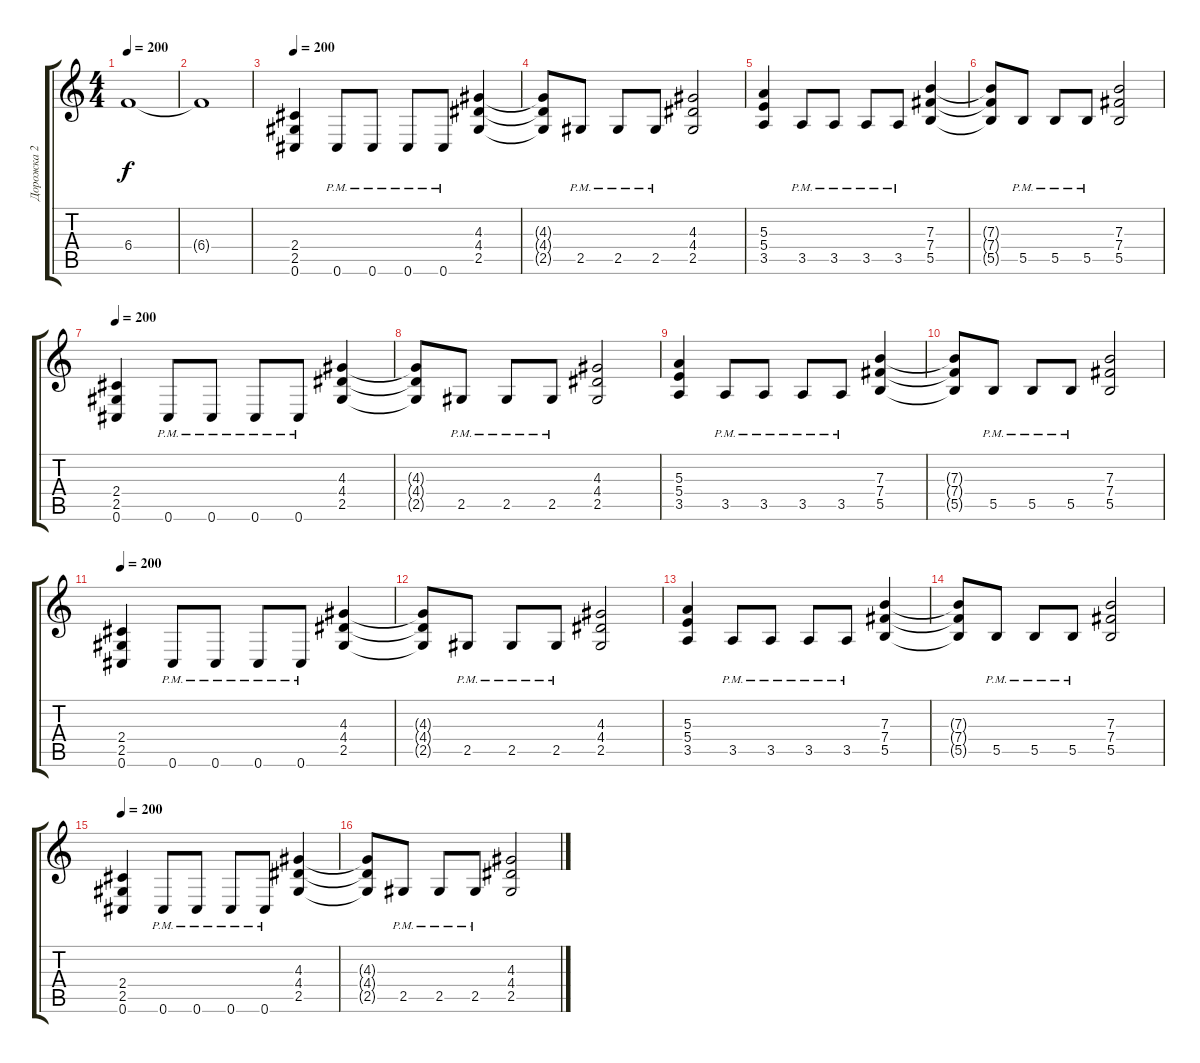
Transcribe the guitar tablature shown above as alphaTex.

\track ("Дорожка 2" "Дорожка 2") {instrument overdrivenguitar}
\staff {score tabs}
\tuning (Db4 Ab3 E3 B2 Gb2 Db2) {hide}
\ts (4 4)
\tempo 200
\clef g2
\ks c
6.4{t}.1{dy f} |
6.4{t}.1 |
\tempo 200
(2.4 2.5 0.6).4 0.6{pm}.8 0.6{pm}.8 0.6{pm}.8 0.6{pm}.8 (4.3 4.4 2.5).4 |
(4.3{t} 4.4{t} 2.5{t}).8 2.5{pm}.8 2.5{pm}.8 2.5{pm}.8 (4.3 4.4 2.5).2 |
(5.3 5.4 3.5).4 3.5{pm}.8 3.5{pm}.8 3.5{pm}.8 3.5{pm}.8 (7.3 7.4 5.5).4 |
(7.3{t} 7.4{t} 5.5{t}).8 5.5{pm}.8 5.5{pm}.8 5.5{pm}.8 (7.3 7.4 5.5).2 |
\tempo 200
(2.4 2.5 0.6).4 0.6{pm}.8 0.6{pm}.8 0.6{pm}.8 0.6{pm}.8 (4.3 4.4 2.5).4 |
(4.3{t} 4.4{t} 2.5{t}).8 2.5{pm}.8 2.5{pm}.8 2.5{pm}.8 (4.3 4.4 2.5).2 |
(5.3 5.4 3.5).4 3.5{pm}.8 3.5{pm}.8 3.5{pm}.8 3.5{pm}.8 (7.3 7.4 5.5).4 |
(7.3{t} 7.4{t} 5.5{t}).8 5.5{pm}.8 5.5{pm}.8 5.5{pm}.8 (7.3 7.4 5.5).2 |
\tempo 200
(2.4 2.5 0.6).4 0.6{pm}.8 0.6{pm}.8 0.6{pm}.8 0.6{pm}.8 (4.3 4.4 2.5).4 |
(4.3{t} 4.4{t} 2.5{t}).8 2.5{pm}.8 2.5{pm}.8 2.5{pm}.8 (4.3 4.4 2.5).2 |
(5.3 5.4 3.5).4 3.5{pm}.8 3.5{pm}.8 3.5{pm}.8 3.5{pm}.8 (7.3 7.4 5.5).4 |
(7.3{t} 7.4{t} 5.5{t}).8 5.5{pm}.8 5.5{pm}.8 5.5{pm}.8 (7.3 7.4 5.5).2 |
\tempo 200
(2.4 2.5 0.6).4 0.6{pm}.8 0.6{pm}.8 0.6{pm}.8 0.6{pm}.8 (4.3 4.4 2.5).4 |
(4.3{t} 4.4{t} 2.5{t}).8 2.5{pm}.8 2.5{pm}.8 2.5{pm}.8 (4.3 4.4 2.5).2
